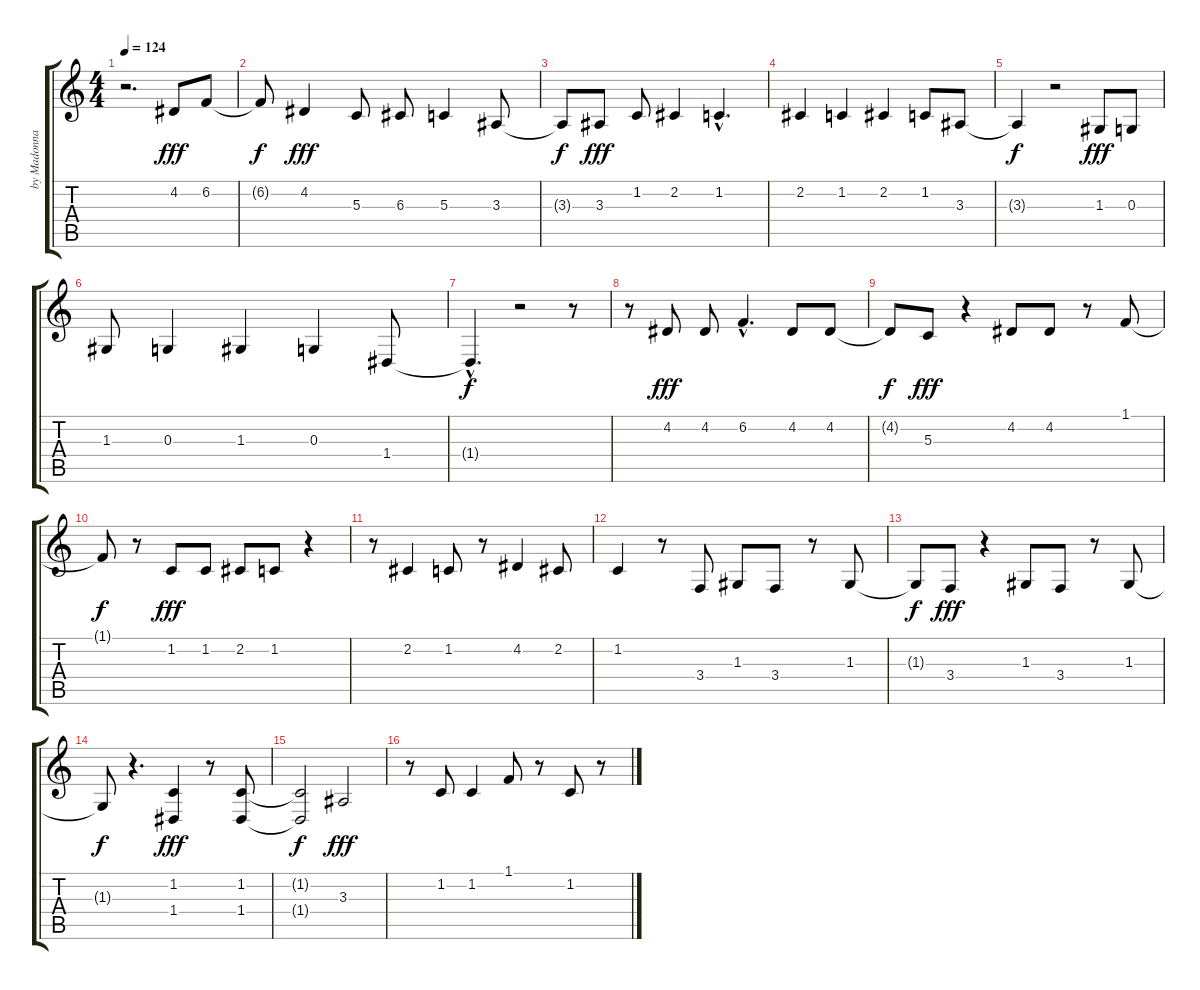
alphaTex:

\track ("by Madonna" "by Madonna") {instrument fx4atmosphere}
\staff {score tabs}
\tuning (E4 B3 G3 D3 A2 E2) {hide}
\ts (4 4)
\tempo 124
\clef g2
\ks c
r.2{d dy fff} 4.2.8{volume 16} 6.2.8 |
6.2{t}.8{dy f} 4.2.4{dy fff} 5.3.8 6.3.8 5.3.4 3.3.8 |
3.3{t}.8{dy f} 3.3.8{dy fff} 1.2.8 2.2.4 1.2{hac}.4{d} |
2.2.4 1.2.4 2.2.4 1.2.8 3.3.8 |
3.3{t}.4{dy f} r.2 1.3.8{dy fff} 0.3.8 |
1.3.8 0.3.4 1.3.4 0.3.4 1.4.8 |
1.4{hac t}.4{d dy f} r.2 r.8 |
r.8 4.2.8{dy fff} 4.2.8 6.2{hac}.4{d} 4.2.8 4.2.8 |
4.2{t}.8{dy f} 5.3.8{dy fff} r.4 4.2.8 4.2.8 r.8 1.1.8 |
1.1{t}.8{dy f} r.8 1.2.8{dy fff} 1.2.8 2.2.8 1.2.8 r.4 |
r.8 2.2.4 1.2.8 r.8 4.2.4 2.2.8 |
1.2.4 r.8 3.4.8 1.3.8 3.4.8 r.8 1.3.8 |
1.3{t}.8{dy f} 3.4.8{dy fff} r.4 1.3.8 3.4.8 r.8 1.3.8 |
1.3{t}.8{dy f} r.4{d} (1.2 1.4).4{dy fff} r.8 (1.2 1.4).8 |
(1.2{t} 1.4{t}).2{dy f} 3.3.2{dy fff} |
r.8 1.2.8 1.2.4 1.1.8 r.8 1.2.8 r.8
